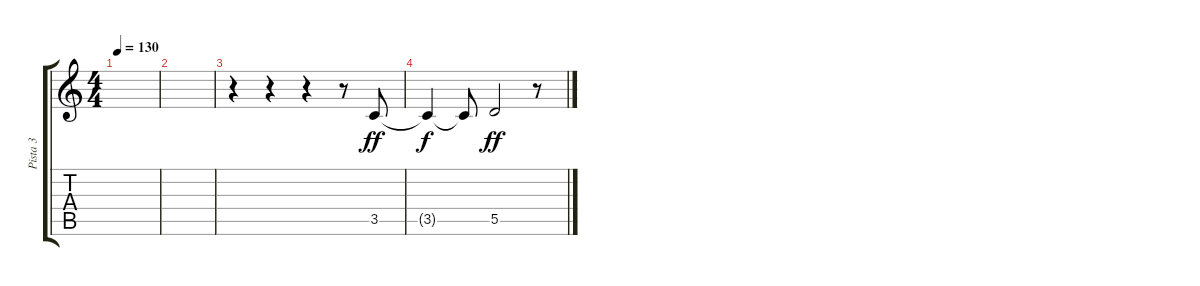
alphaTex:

\track ("Pista 3" "Pista 3") {instrument electricguitarclean}
\staff {score tabs}
\tuning (E4 B3 G3 D3 A2 E2) {hide}
\ts (4 4)
\tempo 130
\clef g2
\ks c
|
|
r.4 r.4 r.4 r.8 3.5.8{dy ff} |
3.5{t}.4{dy f} 3.5{t}.8 5.5.2{dy ff} r.8
